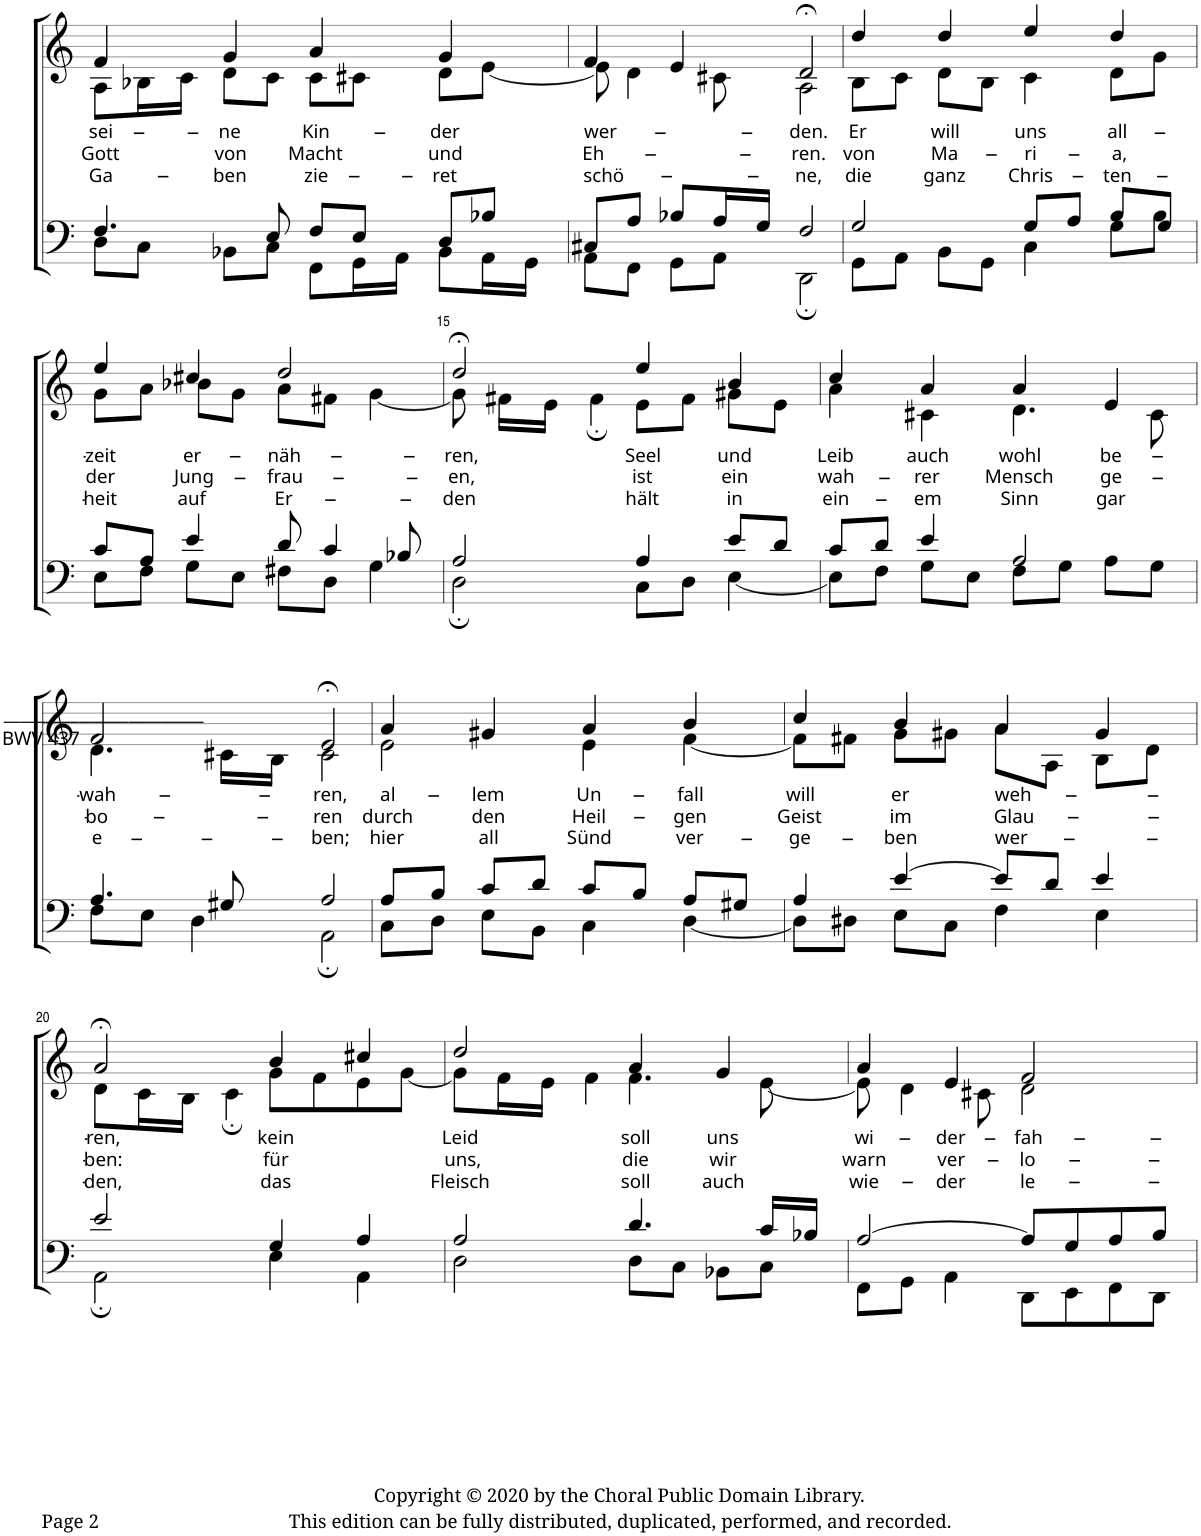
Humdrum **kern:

**kern	**kern	**text	**text	**text
*part2	*part1	*part1	*part1	*part1
*staff2	*staff1	*staff1	*staff1	*staff1
*I"Bass	*I"Soprano	*	*	*
!!LO:PB:g=z
*clefF4	*clefG2	*	*	*
*k[]	*k[]	*	*	*
*M4/4	*M4/4	*	*	*
*met(c)	*met(c)	*	*	*
=11	=11	=11	=11	=11
*^	*	*	*	*
!	!	!	!LO:LY:b	!LO:LY:b	!LO:LY:b
*	*	*^	*	*	*
4.F/	8D\L	4f/	8A\L	sei-	Gott	Ga-
.	8C\J	.	16B-X\L	.	.	.
.	.	.	16c\JJ	.	.	.
!	!	!	!	!LO:LY:b	!LO:LY:b	!LO:LY:b
.	8BB-X\L	4g/	8d\L	-ne	von	-ben
8E/	8C\J	.	8c\J	.	.	.
!	!	!	!	!LO:LY:b	!LO:LY:b	!LO:LY:b
8F/L	8FF\L	4a/	8c\L	Kin-	Macht	zie-
8E/J	16GG\L	.	8c#X\J	.	.	.
.	16AA\JJ	.	.	.	.	.
!	!	!	!	!LO:LY:b	!LO:LY:b	!LO:LY:b
8D/L	8BB-\L	4g/	8d\L	-der	und	-ret
8B-X/J	16AA\L	.	[8e\J	.	.	.
.	16GG\JJ	.	.	.	.	.
=12	=12	=12	=12	=12	=12	=12
!	!	!	!	!LO:LY:b	!LO:LY:b	!LO:LY:b
8C#X/L	8AA\L	4f/	8e\]	wer-	Eh-	schö-
8A/J	8FF\J	.	4d\	.	.	.
8B-X/L	8GG\L	4e/	.	.	.	.
16A/L	8AA\J	.	8c#X\	.	.	.
16G/JJ	.	.	.	.	.	.
!	!	!	!	!LO:LY:b	!LO:LY:b	!LO:LY:b
2F/	2DD;\	2d;</	2A\	-den.	-ren.	-ne,
=13	=13	=13	=13	=13	=13	=13
!	!	!	!	!LO:LY:b	!LO:LY:b	!LO:LY:b
2G/	8GG\L	4dd/	8B\L	Er	von	die
.	8AA\J	.	8c\J	.	.	.
!	!	!	!	!LO:LY:b	!LO:LY:b	!LO:LY:b
.	8BB\L	4dd/	8d\L	will	Ma-	ganz
.	8GG\J	.	8B\J	.	.	.
!	!	!	!	!LO:LY:b	!LO:LY:b	!LO:LY:b
8G/L	4C\	4ee/	4c\	uns	-ri-	Chris-
8A/J	.	.	.	.	.	.
!	!	!	!	!LO:LY:b	!LO:LY:b	!LO:LY:b
8B/L	8G\L	4dd/	8d\L	all-	-a,	-ten-
8G/J	8B\J	.	8g\J	.	.	.
!!LO:LB:g=z	!!
=14	=14	=14	=14	=14	=14	=14
!LO:TX:b:t=________________________	!	!	!	!	!	!
!LO:TX:b:t=BWV 437	!	!	!	!	!	!
!	!	!	!	!LO:LY:b	!LO:LY:b	!LO:LY:b
8c/L	8E\L	4ee/	8g\L	-zeit	der	-heit
8A/J	8F\J	.	8a\J	.	.	.
!	!	!	!	!LO:LY:b	!LO:LY:b	!LO:LY:b
4e/	8G\L	4cc#X/	8b-X\L	er-	Jung-	auf
.	8E\J	.	8g\J	.	.	.
!	!	!	!	!LO:LY:b	!LO:LY:b	!LO:LY:b
8d/	8F#X\L	2dd/	8a\L	-näh-	-frau-	Er-
4c/	8D\J	.	8f#X\J	.	.	.
.	4G\	.	[4g\	.	.	.
8B-X/	.	.	.	.	.	.
=15	=15	=15	=15	=15	=15	=15
!	!	!	!	!LO:LY:b	!LO:LY:b	!LO:LY:b
2A/	2D;\	2dd;</	8g\]	-ren,	-en,	-den
.	.	.	16f#X\LL	.	.	.
.	.	.	16e\JJ	.	.	.
.	.	.	4f#;\	.	.	.
!	!	!	!	!LO:LY:b	!LO:LY:b	!LO:LY:b
4A/	8C\L	4ee/	8e\L	Seel	ist	hält
.	8D\J	.	8f#\J	.	.	.
!	!	!	!	!LO:LY:b	!LO:LY:b	!LO:LY:b
8e/L	[4E\	4b/	8g#X\L	und	ein	in
8d/J	.	.	8e\J	.	.	.
=16	=16	=16	=16	=16	=16	=16
!	!	!	!	!LO:LY:b	!LO:LY:b	!LO:LY:b
8c/L	8E\L]	4cc/	4a\	Leib	wah-	ein-
8d/J	8F\J	.	.	.	.	.
!	!	!	!	!LO:LY:b	!LO:LY:b	!LO:LY:b
4e/	8G\L	4a/	4c#X\	auch	-rer	-em
.	8E\J	.	.	.	.	.
!	!	!	!	!LO:LY:b	!LO:LY:b	!LO:LY:b
2A/	8F\L	4a/	4.d\	wohl	Mensch	Sinn
.	8G\J	.	.	.	.	.
!	!	!	!	!LO:LY:b	!LO:LY:b	!LO:LY:b
.	8A\L	4e/	.	be-	ge-	gar
.	8G\J	.	8c#\	.	.	.
!!LO:LB:g=z	!!
=17	=17	=17	=17	=17	=17	=17
!	!	!	!	!LO:LY:b	!LO:LY:b	!LO:LY:b
4.A/	8F\L	2f/	4.d\	-wah-	-bo-	e-
.	8E\J	.	.	.	.	.
.	4D\	.	.	.	.	.
8G#X/	.	.	16c#X\LL	.	.	.
.	.	.	16B\JJ	.	.	.
!	!	!	!	!LO:LY:b	!LO:LY:b	!LO:LY:b
2A/	2AA;\	2e;</	2c#\	-ren,	-ren	-ben;
=18	=18	=18	=18	=18	=18	=18
!	!	!	!	!LO:LY:b	!LO:LY:b	!LO:LY:b
8A/L	8C\L	4a/	2e\	al-	durch	hier
8B/J	8D\J	.	.	.	.	.
!	!	!	!	!LO:LY:b	!LO:LY:b	!LO:LY:b
8c/L	8E\L	4g#X/	.	-lem	den	all
8d/J	8BB\J	.	.	.	.	.
!	!	!	!	!LO:LY:b	!LO:LY:b	!LO:LY:b
8c/L	4C\	4a/	4e\	Un-	Heil-	Sünd
8B/J	.	.	.	.	.	.
!	!	!	!	!LO:LY:b	!LO:LY:b	!LO:LY:b
8A/L	[4D\	4b/	[4f\	-fall	-gen	ver-
8G#X/J	.	.	.	.	.	.
=19	=19	=19	=19	=19	=19	=19
!	!	!	!	!LO:LY:b	!LO:LY:b	!LO:LY:b
4A/	8D\L]	4cc/	8f\L]	will	Geist	-ge-
.	8D#X\J	.	8f#X\J	.	.	.
!	!	!	!	!LO:LY:b	!LO:LY:b	!LO:LY:b
[4e/	8E\L	4b/	8g\L	er	im	-ben
.	8C\J	.	8g#X\J	.	.	.
!	!	!	!	!LO:LY:b	!LO:LY:b	!LO:LY:b
8e/L]	4F\	4a/	8a\L	weh-	Glau-	wer-
8d/J	.	.	8A\J	.	.	.
4e/	4E\	4g#/	8B\L	.	.	.
.	.	.	8d\J	.	.	.
!!LO:LB:g=z	!!
=20	=20	=20	=20	=20	=20	=20
!	!	!	!	!LO:LY:b	!LO:LY:b	!LO:LY:b
2e/	2AA;\	2a;</	8d\L	-ren,	-ben:	-den,
.	.	.	16c\L	.	.	.
.	.	.	16B\JJ	.	.	.
.	.	.	4c;\	.	.	.
!	!	!	!	!LO:LY:b	!LO:LY:b	!LO:LY:b
4G/	4E\	4b/	8g\L	kein	für	das
.	.	.	8f\	.	.	.
4A/	4AA\	4cc#X/	8e\	.	.	.
.	.	.	[8g\J	.	.	.
=21	=21	=21	=21	=21	=21	=21
!	!	!	!	!LO:LY:b	!LO:LY:b	!LO:LY:b
2A/	2D\	2dd/	8g\L]	Leid	uns,	Fleisch
.	.	.	16f\L	.	.	.
.	.	.	16e\JJ	.	.	.
.	.	.	4f\	.	.	.
!	!	!	!	!LO:LY:b	!LO:LY:b	!LO:LY:b
4.d/	8D\L	4a/	4.f\	soll	die	soll
.	8C\J	.	.	.	.	.
!	!	!	!	!LO:LY:b	!LO:LY:b	!LO:LY:b
.	8BB-X\L	4g/	.	uns	wir	auch
16c/LL	8C\J	.	[8e\	.	.	.
16B-X/JJ	.	.	.	.	.	.
=22	=22	=22	=22	=22	=22	=22
!	!	!	!	!LO:LY:b	!LO:LY:b	!LO:LY:b
[2A/	8FF\L	4a/	8e\]	wi-	warn	wie-
.	8GG\J	.	4d\	.	.	.
!	!	!	!	!LO:LY:b	!LO:LY:b	!LO:LY:b
.	4AA\	4e/	.	-der-	ver-	-der
.	.	.	8c#X\	.	.	.
!	!	!	!	!LO:LY:b	!LO:LY:b	!LO:LY:b
8A/L]	8DD\L	2f/	2d\	-fah-	-lo-	le-
8G/	8EE\	.	.	.	.	.
8A/	8FF\	.	.	.	.	.
8B/J	8DD\J	.	.	.	.	.
*v	*v	*	*	*	*	*
*	*v	*v	*	*	*
=	=	=	=	=
*-	*-	*-	*-	*-
